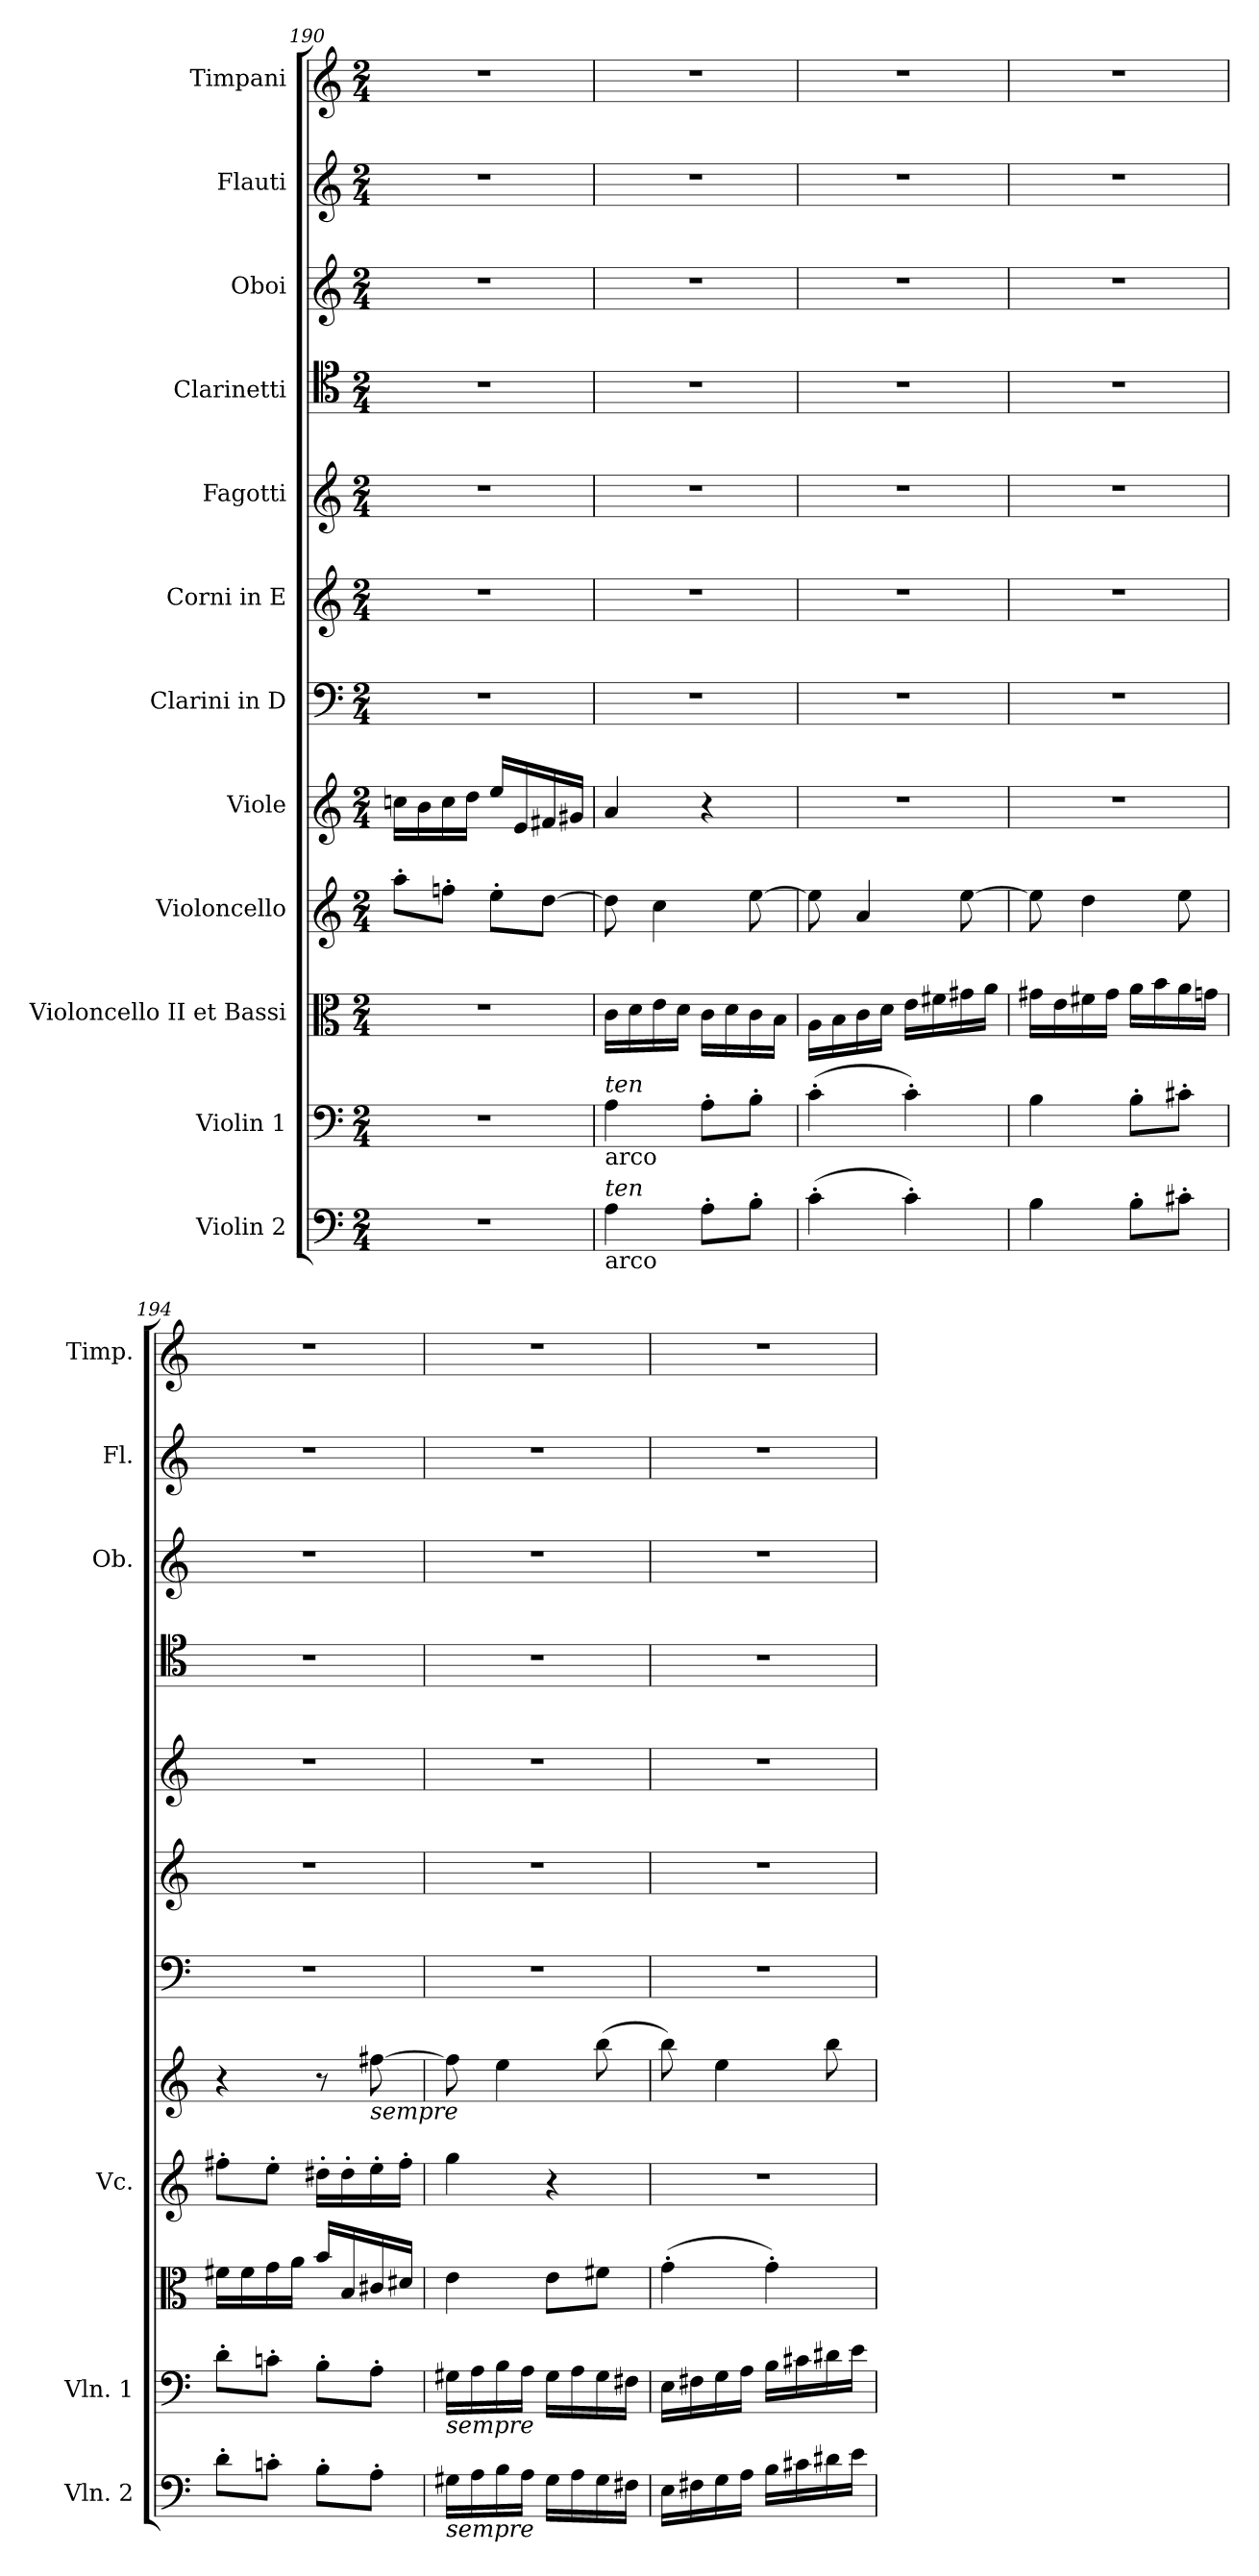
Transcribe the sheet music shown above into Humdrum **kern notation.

**kern	**dynam	**kern	**dynam	**kern	**dynam	**kern	**kern	**dynam	**kern	**kern	**kern	**kern	**kern	**kern	**kern
*part12	*part12	*part11	*part11	*part10	*part10	*part9	*part8	*part8	*part7	*part6	*part5	*part4	*part3	*part2	*part1
*staff12	*staff12	*staff11	*staff11	*staff10	*staff10	*staff9	*staff8	*staff8	*staff7	*staff6	*staff5	*staff4	*staff3	*staff2	*staff1
*I"Violin 2	*	*I"Violin 1	*	*I"Violoncello II et Bassi	*	*I"Violoncello	*I"Viole	*	*I"Clarini in D	*I"Corni in E	*I"Fagotti	*I"Clarinetti	*I"Oboi	*I"Flauti	*I"Timpani
*I'Vln. 2	*	*I'Vln. 1	*	*	*	*I'Vc.	*	*	*	*	*	*	*I'Ob.	*I'Fl.	*I'Timp.
*clefF4	*	*clefF4	*	*clefC3	*	*clefG2	*clefG2	*	*clefF4	*clefG2	*clefG2	*clefC4	*clefG2	*clefG2	*clefG2
*ITrd7c12	*	*	*	*	*	*	*	*	*	*ITrd-1c-2	*ITrd5c8	*	*ITrd2c3	*	*
*k[]	*	*k[]	*	*k[]	*	*k[]	*k[]	*	*k[]	*k[f#c#]	*k[f#c#g#d#]	*k[]	*k[f#c#g#]	*k[]	*k[]
*M2/4	*	*M2/4	*	*M2/4	*	*M2/4	*M2/4	*	*M2/4	*M2/4	*M2/4	*M2/4	*M2/4	*M2/4	*M2/4
=190	=190	=190	=190	=190	=190	=190	=190	=190	=190	=190	=190	=190	=190	=190	=190
2r	.	2r	.	2r	.	8aa'\L	16ccn\LL	.	2r	2r	2r	2r	2r	2r	2r
.	.	.	.	.	.	.	16b\	.	.	.	.	.	.	.	.
.	.	.	.	.	.	8ffn'\J	16cc\	.	.	.	.	.	.	.	.
.	.	.	.	.	.	.	16dd\JJ	.	.	.	.	.	.	.	.
.	.	.	.	.	.	8ee'\L	16ee/LL	.	.	.	.	.	.	.	.
.	.	.	.	.	.	.	16e/	.	.	.	.	.	.	.	.
.	.	.	.	.	.	[8dd\J	16f#X/	.	.	.	.	.	.	.	.
.	.	.	.	.	.	.	16g#X/JJ	.	.	.	.	.	.	.	.
=191	=191	=191	=191	=191	=191	=191	=191	=191	=191	=191	=191	=191	=191	=191	=191
!	!	!LO:TX:a:i:t=ten	!	!	!	!	!	!	!	!	!	!	!	!	!
!	!	!LO:TX:b:t=arco	!	!	!	!	!	!	!	!	!	!	!	!	!
!LO:TX:a:i:t=ten	!	!	!	!	!	!	!	!	!	!	!	!	!	!	!
!LO:TX:b:t=arco	!	!	!	!	!	!	!	!	!	!	!	!	!	!	!
!	!	!	!	!	!LO:DY:b	!	!	!	!	!	!	!	!	!	!
4AA\	.	4A\	.	16c\LL	PP	8dd\]	4a/	.	2r	2r	2r	2r	2r	2r	2r
.	.	.	.	16d\	.	.	.	.	.	.	.	.	.	.	.
.	.	.	.	16e\	.	4cc\	.	.	.	.	.	.	.	.	.
.	.	.	.	16d\JJ	.	.	.	.	.	.	.	.	.	.	.
!	!LO:DY:b	!	!LO:DY:b	!	!	!	!	!	!	!	!	!	!	!	!
8AA'\L	PP	8A'\L	PP	16c\LL	.	.	4r	.	.	.	.	.	.	.	.
.	.	.	.	16d\	.	.	.	.	.	.	.	.	.	.	.
8BB'\J	.	8B'\J	.	16c\	.	[8ee\	.	.	.	.	.	.	.	.	.
.	.	.	.	16B\JJ	.	.	.	.	.	.	.	.	.	.	.
=192	=192	=192	=192	=192	=192	=192	=192	=192	=192	=192	=192	=192	=192	=192	=192
(>4C'\	.	(>4c'\	.	16A\LL	.	8ee\]	2r	.	2r	2r	2r	2r	2r	2r	2r
.	.	.	.	16B\	.	.	.	.	.	.	.	.	.	.	.
.	.	.	.	16c\	.	4a/	.	.	.	.	.	.	.	.	.
.	.	.	.	16d\JJ	.	.	.	.	.	.	.	.	.	.	.
4C'\)	.	4c'\)	.	16e\LL	.	.	.	.	.	.	.	.	.	.	.
.	.	.	.	16f#X\	.	.	.	.	.	.	.	.	.	.	.
.	.	.	.	16g#X\	.	[8ee\	.	.	.	.	.	.	.	.	.
.	.	.	.	16a\JJ	.	.	.	.	.	.	.	.	.	.	.
!!LO:PB:g=z
=193	=193	=193	=193	=193	=193	=193	=193	=193	=193	=193	=193	=193	=193	=193	=193
4BB\	.	4B\	.	16g#X\LL	.	8ee\]	2r	.	2r	2r	2r	2r	2r	2r	2r
.	.	.	.	16e\	.	.	.	.	.	.	.	.	.	.	.
.	.	.	.	16f#X\	.	4dd\	.	.	.	.	.	.	.	.	.
.	.	.	.	16g#\JJ	.	.	.	.	.	.	.	.	.	.	.
8BB'\L	.	8B'\L	.	16a\LL	.	.	.	.	.	.	.	.	.	.	.
.	.	.	.	16b\	.	.	.	.	.	.	.	.	.	.	.
8C#X'\J	.	8c#X'\J	.	16a\	.	8ee\	.	.	.	.	.	.	.	.	.
.	.	.	.	16gn\JJ	.	.	.	.	.	.	.	.	.	.	.
=194	=194	=194	=194	=194	=194	=194	=194	=194	=194	=194	=194	=194	=194	=194	=194
8D'\L	.	8d'\L	.	16f#X\LL	.	8ff#X'\L	4r	.	2r	2r	2r	2r	2r	2r	2r
.	.	.	.	16f#\	.	.	.	.	.	.	.	.	.	.	.
8Cn'\J	.	8cn'\J	.	16g\	.	8ee'\J	.	.	.	.	.	.	.	.	.
.	.	.	.	16a\JJ	.	.	.	.	.	.	.	.	.	.	.
8BB'\L	.	8B'\L	.	16b/LL	.	16dd#X'\LL	8r	.	.	.	.	.	.	.	.
.	.	.	.	16B/	.	16dd#'\	.	.	.	.	.	.	.	.	.
!	!	!	!	!	!	!	!LO:TX:b:i:t=sempre	!	!	!	!	!	!	!	!
8AA'\J	.	8A'\J	.	16c#X/	.	16ee'\	[8ff#X\	.	.	.	.	.	.	.	.
.	.	.	.	16d#X/JJ	.	16ff#'\JJ	.	.	.	.	.	.	.	.	.
=195	=195	=195	=195	=195	=195	=195	=195	=195	=195	=195	=195	=195	=195	=195	=195
!	!	!LO:TX:b:i:t=sempre	!	!	!	!	!	!	!	!	!	!	!	!	!
!LO:TX:b:i:t=sempre	!	!	!	!	!	!	!	!	!	!	!	!	!	!	!
!	!	!	!	!	!	!	!	!LO:DY:b	!	!	!	!	!	!	!
16GG#X\LL	.	16G#X\LL	.	4e\	.	4gg\	8ff#\]	PP	2r	2r	2r	2r	2r	2r	2r
16AA\	.	16A\	.	.	.	.	.	.	.	.	.	.	.	.	.
16BB\	.	16B\	.	.	.	.	4ee\	.	.	.	.	.	.	.	.
16AA\JJ	.	16A\JJ	.	.	.	.	.	.	.	.	.	.	.	.	.
!	!LO:DY:b	!	!LO:DY:b	!	!	!	!	!	!	!	!	!	!	!	!
16GG#\LL	PP	16G#\LL	PP	8e\L	.	4r	.	.	.	.	.	.	.	.	.
16AA\	.	16A\	.	.	.	.	.	.	.	.	.	.	.	.	.
16GG#\	.	16G#\	.	8f#X\J	.	.	(>8bb\	.	.	.	.	.	.	.	.
16FF#X\JJ	.	16F#X\JJ	.	.	.	.	.	.	.	.	.	.	.	.	.
=196	=196	=196	=196	=196	=196	=196	=196	=196	=196	=196	=196	=196	=196	=196	=196
16EE\LL	.	16E\LL	.	(>4g'\	.	2r	8bb\)	.	2r	2r	2r	2r	2r	2r	2r
16FF#X\	.	16F#X\	.	.	.	.	.	.	.	.	.	.	.	.	.
16GG\	.	16G\	.	.	.	.	4ee\	.	.	.	.	.	.	.	.
16AA\JJ	.	16A\JJ	.	.	.	.	.	.	.	.	.	.	.	.	.
16BB\LL	.	16B\LL	.	4g'\)	.	.	.	.	.	.	.	.	.	.	.
16C#X\	.	16c#X\	.	.	.	.	.	.	.	.	.	.	.	.	.
16D#X\	.	16d#X\	.	.	.	.	8bb\	.	.	.	.	.	.	.	.
16E\JJ	.	16e\JJ	.	.	.	.	.	.	.	.	.	.	.	.	.
=	=	=	=	=	=	=	=	=	=	=	=	=	=	=	=
*-	*-	*-	*-	*-	*-	*-	*-	*-	*-	*-	*-	*-	*-	*-	*-
